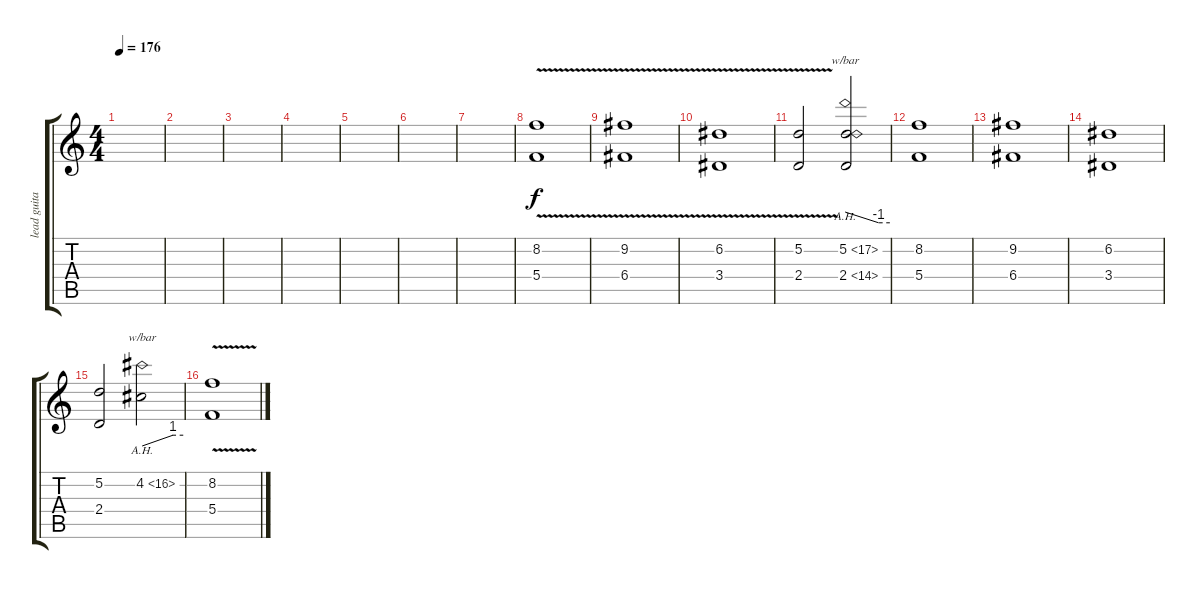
\track ("lead guitar" "lead guita") {instrument overdrivenguitar}
\staff {score tabs}
\tuning (D4 A3 F3 C3 G2 D2) {hide}
\ts (4 4)
\tempo 176
\clef g2
\ks c
|
|
|
|
|
|
|
(8.2 5.4{v}).1 |
(9.2 6.4{v}).1 |
(6.2 3.4{v}).1 |
(5.2{v} 2.4).2 (5.2{ah 12} 2.4{ah 12}).2{tbe (custom default 0 0 45 -4 60 -4)} |
(8.2 5.4).1 |
(9.2 6.4).1 |
(6.2 3.4).1 |
(5.2 2.4).2 4.2{ah 12}.2{tbe (custom default 0 0 45 4 60 4)} |
(8.2 5.4{v}).1
